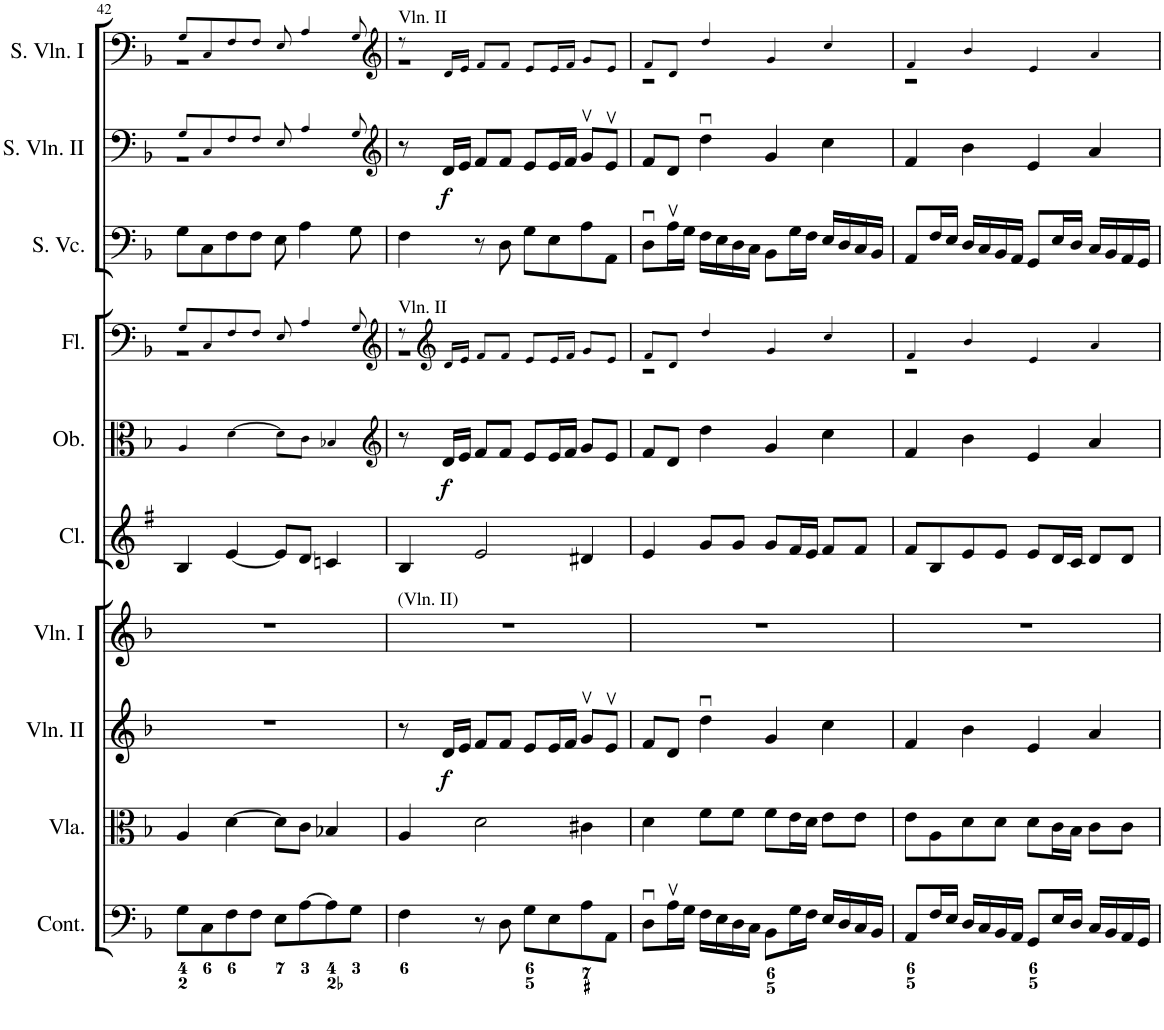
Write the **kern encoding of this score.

**kern	**kern	**kern	**dynam	**kern	**kern	**kern	**dynam	**kern	**kern	**kern	**dynam	**kern
*part10	*part9	*part8	*part8	*part7	*part6	*part5	*part5	*part4	*part3	*part2	*part2	*part1
*staff10	*staff9	*staff8	*staff8	*staff7	*staff6	*staff5	*staff5	*staff4	*staff3	*staff2	*staff2	*staff1
*I"Continuo	*I"Viola	*I"Violin II	*	*I"Violin I	*I"Clarinet	*I"Oboe	*	*I"Flute	*I"Solo Violoncello	*I"Solo Violin II	*	*I"Solo Violin I
*I'Cont.	*I'Vla.	*I'Vln. II	*	*I'Vln. I	*I'Cl.	*I'Ob.	*	*I'Fl.	*I'S. Vc.	*I'S. Vln. II	*	*I'S. Vln. I
!!LO:PB:g=z
*clefF4	*clefC3	*clefG2	*	*clefG2	*clefG2	*clefC3	*	*clefF4	*clefF4	*clefF4	*	*clefF4
*	*	*	*	*	*Trd1c2	*	*	*	*	*	*	*
*k[b-]	*k[b-]	*k[b-]	*	*k[b-]	*k[f#]	*k[b-]	*	*k[b-]	*k[b-]	*k[b-]	*	*k[b-]
*M4/4	*M4/4	*M4/4	*	*M4/4	*M4/4	*M4/4	*	*M4/4	*M4/4	*M4/4	*	*M4/4
*met(c)	*met(c)	*met(c)	*	*met(c)	*met(c)	*met(c)	*	*met(c)	*met(c)	*met(c)	*	*met(c)
=42	=42	=42	=42	=42	=42	=42	=42	=42	=42	=42	=42	=42
*	*	*	*	*	*	*	*	*^	*	*^	*	*^
8G\L	4A/	1r	.	1r	4B/	4A/	.	8G/L	1r	8G\L	8G/L	1r	.	8G/L	1r
8C\	.	.	.	.	.	.	.	8C/	.	8C\	8C/	.	.	8C/	.
8F\	[4d\	.	.	.	[4e/	4d\	.	8F/	.	8F\	8F/	.	.	8F/	.
8F\J	.	.	.	.	.	.	.	8F/J	.	8F\J	8F/J	.	.	8F/J	.
8E\L	8d\L]	.	.	.	8e/L]	8d\L	.	8E/	.	8E\	8E/	.	.	8E/	.
[8A\	8c\J	.	.	.	8d/J	8c\J	.	4A/	.	4A\	4A/	.	.	4A/	.
8A\]	4B-X/	.	.	.	4cn/	4B-X/	.	.	.	.	.	.	.	.	.
8G\J	.	.	.	.	.	.	.	8G/	.	8G\	8G/	.	.	8G/	.
*	*	*	*	*	*	*	*	*	*	*	*v	*v	*	*	*
=43	=43	=43	=43	=43	=43	=43	=43	=43	=43	=43	=43	=43	=43	=43
*	*	*	*	*	*	*clefG2	*	*clefG2	*	*	*clefG2	*	*clefG2	*
!	!	!	!	!	!	!	!	!	!	!	!	!	!LO:TX:a:t=Vln. II	!
!	!	!	!	!	!	!	!	!LO:TX:a:t=Vln. II	!	!	!	!	!	!
!	!	!	!	!LO:TX:a:t=(Vln. II)	!	!	!	!	!	!	!	!	!	!
4F\	4A/	8r	.	1r	4B/	8r	.	8r	1r	4F\	8r	.	8r	1r
*	*	*	*	*	*	*	*	*clefG2	*	*	*	*	*	*
!	!	!	!LO:DY:b	!	!	!	!LO:DY:b	!	!	!	!	!LO:DY:b	!	!
.	.	16d/LL	f	.	.	16d/LL	f	16d/LL	.	.	16d/LL	f	16d/LL	.
.	.	16e/JJ	.	.	.	16e/JJ	.	16e/JJ	.	.	16e/JJ	.	16e/JJ	.
8r	2d\	8f/L	.	.	2e/	8f/L	.	8f/L	.	8r	8f/L	.	8f/L	.
8D\	.	8f/J	.	.	.	8f/J	.	8f/J	.	8D\	8f/J	.	8f/J	.
8G\L	.	8e/L	.	.	.	8e/L	.	8e/L	.	8G\L	8e/L	.	8e/L	.
8E\	.	16e/L	.	.	.	16e/L	.	16e/L	.	8E\	16e/L	.	16e/L	.
.	.	16f/JJ	.	.	.	16f/JJ	.	16f/JJ	.	.	16f/JJ	.	16f/JJ	.
8A\	4c#X\	8gv/L	.	.	4d#X/	8g/L	.	8g/L	.	8A\	8gv/L	.	8g/L	.
8AA\J	.	8ev/J	.	.	.	8e/J	.	8e/J	.	8AA\J	8ev/J	.	8e/J	.
=44	=44	=44	=44	=44	=44	=44	=44	=44	=44	=44	=44	=44	=44	=44
8Du\L	4d\	8f/L	.	1r	4e/	8f/L	.	8f/L	1r	8Du\L	8f/L	.	8f/L	1r
16Av\L	.	8d/J	.	.	.	8d/J	.	8d/J	.	16Av\L	8d/J	.	8d/J	.
16G\JJ	.	.	.	.	.	.	.	.	.	16G\JJ	.	.	.	.
16F\LL	8f\L	4ddu\	.	.	8g/L	4dd\	.	4dd/	.	16F\LL	4ddu\	.	4dd/	.
16E\	.	.	.	.	.	.	.	.	.	16E\	.	.	.	.
16D\	8f\J	.	.	.	8g/J	.	.	.	.	16D\	.	.	.	.
16C\JJ	.	.	.	.	.	.	.	.	.	16C\JJ	.	.	.	.
8BB-\L	8f\L	4g/	.	.	8g/L	4g/	.	4g/	.	8BB-\L	4g/	.	4g/	.
16G\L	16e\L	.	.	.	16f#/L	.	.	.	.	16G\L	.	.	.	.
16F\JJ	16d\JJ	.	.	.	16e/JJ	.	.	.	.	16F\JJ	.	.	.	.
16E/LL	8e\L	4cc\	.	.	8f#/L	4cc\	.	4cc/	.	16E/LL	4cc\	.	4cc/	.
16D/	.	.	.	.	.	.	.	.	.	16D/	.	.	.	.
16C/	8e\J	.	.	.	8f#/J	.	.	.	.	16C/	.	.	.	.
16BB-/JJ	.	.	.	.	.	.	.	.	.	16BB-/JJ	.	.	.	.
=45	=45	=45	=45	=45	=45	=45	=45	=45	=45	=45	=45	=45	=45	=45
8AA/L	8e\L	4f/	.	1r	8f#/L	4f/	.	4f/	1r	8AA/L	4f/	.	4f/	1r
16F/L	8A\	.	.	.	8B/	.	.	.	.	16F/L	.	.	.	.
16E/JJ	.	.	.	.	.	.	.	.	.	16E/JJ	.	.	.	.
16D/LL	8d\	4b-\	.	.	8e/	4b-\	.	4b-/	.	16D/LL	4b-\	.	4b-/	.
16C/	.	.	.	.	.	.	.	.	.	16C/	.	.	.	.
16BB-/	8d\J	.	.	.	8e/J	.	.	.	.	16BB-/	.	.	.	.
16AA/JJ	.	.	.	.	.	.	.	.	.	16AA/JJ	.	.	.	.
8GG/L	8d\L	4e/	.	.	8e/L	4e/	.	4e/	.	8GG/L	4e/	.	4e/	.
16E/L	16c\L	.	.	.	16d/L	.	.	.	.	16E/L	.	.	.	.
16D/JJ	16B-\JJ	.	.	.	16c/JJ	.	.	.	.	16D/JJ	.	.	.	.
16C/LL	8c\L	4a/	.	.	8d/L	4a/	.	4a/	.	16C/LL	4a/	.	4a/	.
16BB-/	.	.	.	.	.	.	.	.	.	16BB-/	.	.	.	.
16AA/	8c\J	.	.	.	8d/J	.	.	.	.	16AA/	.	.	.	.
16GG/JJ	.	.	.	.	.	.	.	.	.	16GG/JJ	.	.	.	.
*	*	*	*	*	*	*	*	*v	*v	*	*	*	*v	*v
=	=	=	=	=	=	=	=	=	=	=	=	=
*-	*-	*-	*-	*-	*-	*-	*-	*-	*-	*-	*-	*-
